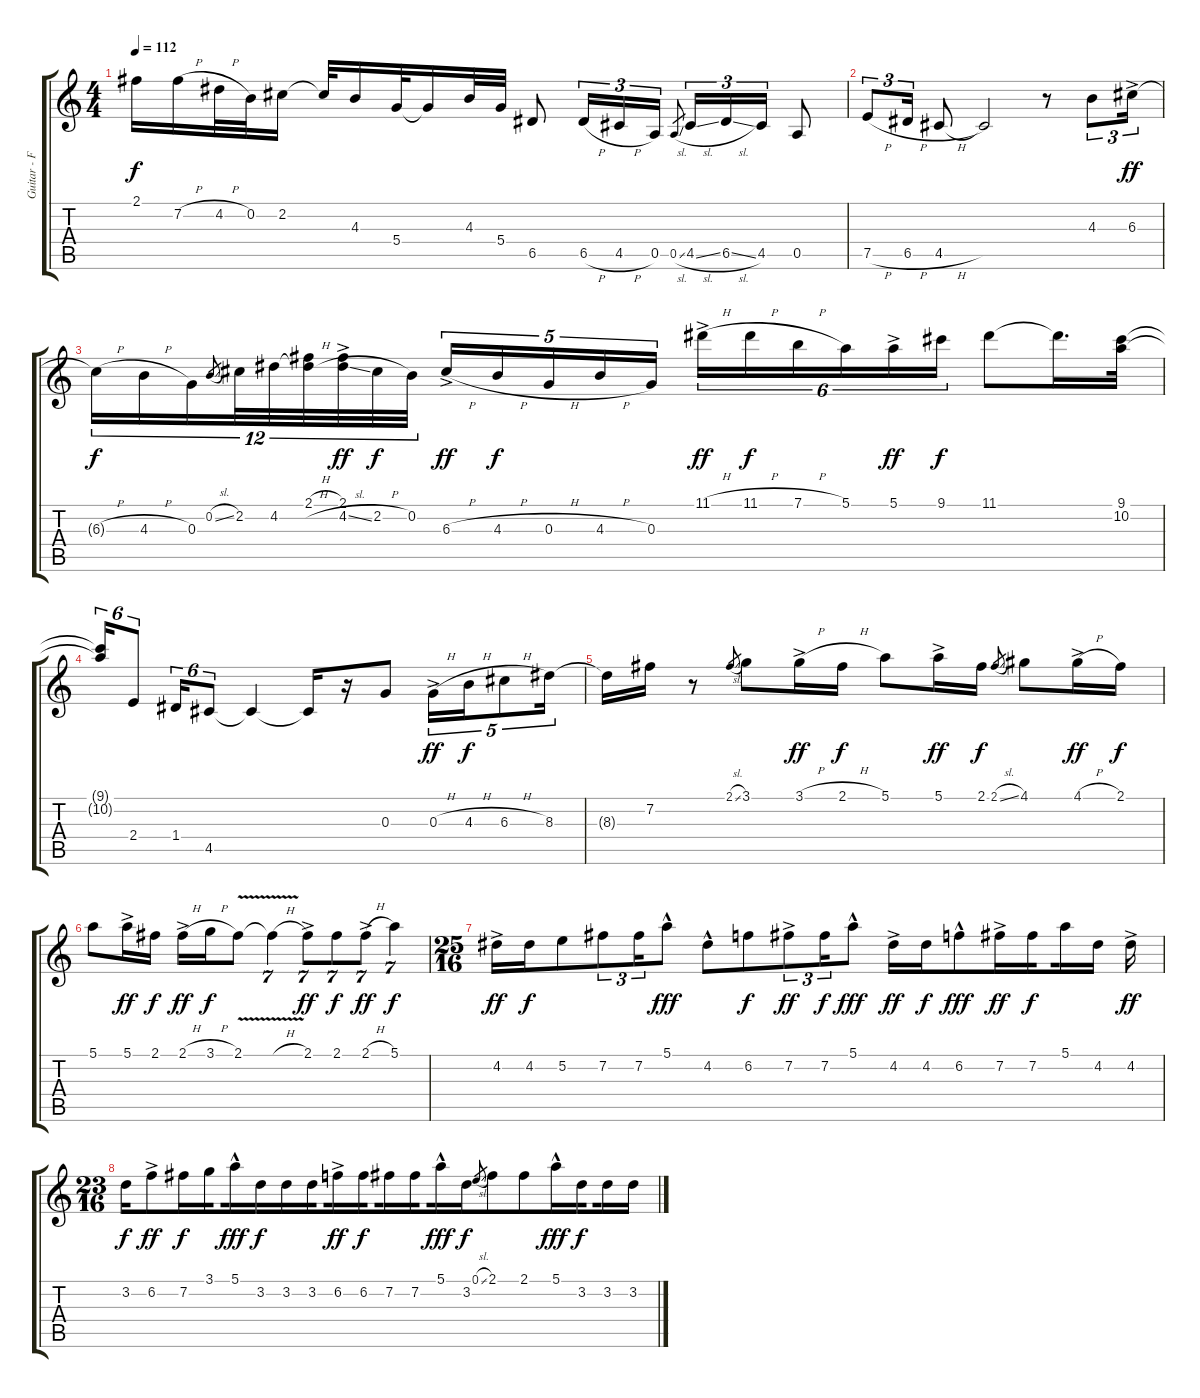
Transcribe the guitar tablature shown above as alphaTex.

\track ("Guitar - Frank Zappa" "Guitar - F") {instrument distortionguitar}
\staff {score tabs}
\tuning (E4 B3 G3 D3 A2 E2) {hide}
\ts (4 4)
\tempo 112
\clef g2
\ks c
2.1{t}.16{dy f} 7.2{h}.16 4.2{h}.32 0.2.32 2.2.16 2.2{t}.32 4.3.16 5.4.32{beam splitsecondary} 5.4{t}.16 4.3.32 5.4.32 6.5.8 6.5{h}.16{tu (3 2)} 4.5{h}.16{tu (3 2)} 0.5.16{tu (3 2)} 0.5{sl}.8{gr} 4.5{sl}.16{tu (3 2)} 6.5{sl}.16{tu (3 2)} 4.5.16{tu (3 2)} 0.5.8 |
7.5{h}.8{tu (3 2)} 6.5{h}.16{tu (3 2)} 4.5{h}.8 4.5{t}.2 r.8 4.3.8{tu (3 2)} 6.3{ac}.16{tu (3 2) dy ff} |
6.3{h t}.16{tu (12 8) dy f} 4.3{h}.16{tu (12 8)} 0.3.16{tu (12 8)} 0.2{sl}.8{gr} 2.2.32{tu (12 8)} 4.2.32{tu (12 8)} (2.1{h} 4.2{h t}).32{tu (12 8)} (2.1{ac} 4.2{sl ac}).32{tu (12 8) dy ff} 2.2{h}.32{tu (12 8) dy f} 0.2.32{tu (12 8)} 6.3{h ac}.16{tu (5 4) dy ff} 4.3{h}.16{tu (5 4) dy f} 0.3{h}.16{tu (5 4)} 4.3{h}.16{tu (5 4)} 0.3.16{tu (5 4)} 11.1{h ac}.16{tu (6 4) dy ff} 11.1{h}.16{tu (6 4) dy f} 7.1{h}.16{tu (6 4)} 5.1.16{tu (6 4)} 5.1{ac}.16{tu (6 4) dy ff} 9.1.16{tu (6 4) dy f} 11.1.8 11.1{t}.16{d} (9.1 10.2).32 |
(9.1{t} 10.2{t}).16{tu (6 4) beam Up} 2.4.8{tu (6 4) beam Up} 1.4.16{tu (6 4) beam Up} 4.5.8{tu (6 4) beam Up} 4.5{t}.4 4.5{t}.16 r.16 0.3.8 0.3{h ac}.16{tu (5 4) dy ff} 4.3{h}.16{tu (5 4) dy f} 6.3{h}.8{tu (5 4)} 8.3.16{tu (5 4)} |
8.3{t}.16 7.2.16 r.8 2.1{sl}.8{gr beam split} 3.1.8{beam merge} 3.1{h ac}.16{dy ff} 2.1{h}.16{dy f beam split} 5.1.8{beam merge} 5.1{ac}.16{dy ff} 2.1.16{dy f} 2.1{sl}.8{gr beam split} 4.1.8{beam merge} 4.1{h ac}.16{dy ff} 2.1.16{dy f} |
5.1.8 5.1{ac}.16{dy ff} 2.1.16{dy f} 2.1{h ac}.16{dy ff} 3.1{h}.16{dy f} 2.1{v}.8 2.1{h t}.4{tu (7 4)} 2.1{ac}.8{tu (7 4) dy ff} 2.1.8{tu (7 4) dy f beam merge} 2.1{h ac}.8{tu (7 4) dy ff} 5.1.4{tu (7 4) dy f} |
\ts (25 16)
4.2{ac}.16{dy ff beam merge} 4.2.16{dy f beam merge} 5.2.8{beam merge} 7.2.8{tu (3 2) beam merge} 7.2.16{tu (3 2) beam merge} 5.1{hac}.8{dy fff} 4.2{hac}.8{beam merge} 6.2.8{dy f beam merge} 7.2{ac}.8{tu (3 2) dy ff beam merge} 7.2.16{tu (3 2) dy f beam merge} 5.1{hac}.8{dy fff} 4.2{ac}.16{dy ff beam merge} 4.2.16{dy f beam merge} 6.2{hac}.8{dy fff beam merge} 7.2{ac}.16{dy ff beam merge} 7.2.16{dy f beam splitsecondary} 5.1.16{beam merge} 4.2.16{beam splitsecondary} 4.2{ac}.16{dy ff} |
\ts (23 16)
3.2.16{dy f beam merge} 6.2{ac}.8{dy ff beam merge} 7.2.16{dy f beam merge} 3.1.16{beam splitsecondary} 5.1{hac}.16{dy fff beam merge} 3.2.16{dy f} 3.2.16{beam merge} 3.2.16{beam splitsecondary} 6.2{ac}.16{dy ff beam merge} 6.2.16{dy f beam splitsecondary} 7.2.16{beam merge} 7.2.16{beam splitsecondary} 5.1{hac}.16{dy fff beam merge} 3.2.16{dy f} 0.1{sl}.8{gr} 2.1.8{beam merge} 2.1.8{beam merge} 5.1{hac}.16{dy fff beam merge} 3.2.16{dy f beam splitsecondary} 3.2.16{beam merge} 3.2.16
